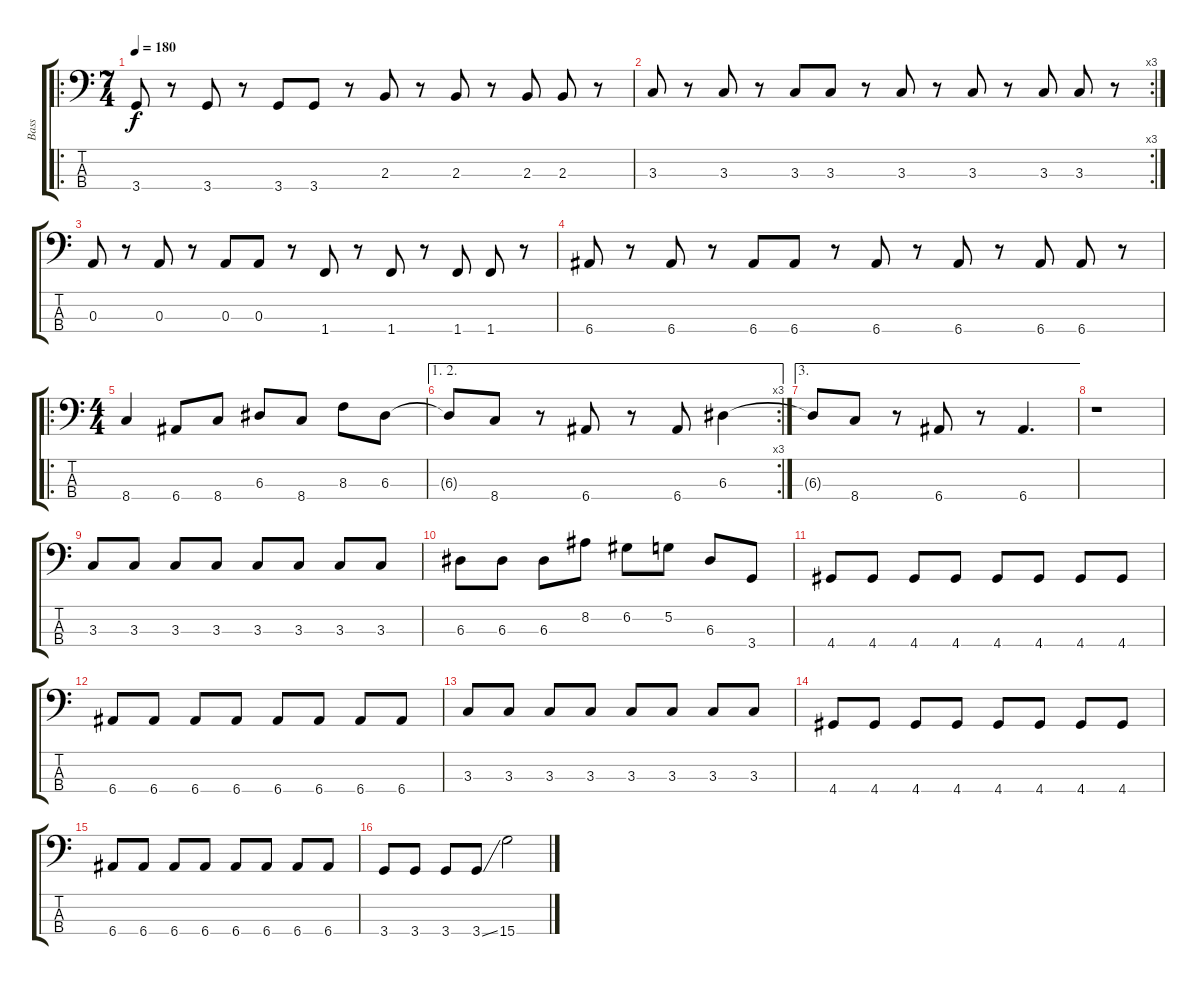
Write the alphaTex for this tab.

\track ("Bass" "Bass") {instrument electricbassfinger}
\staff {score tabs}
\tuning (G2 D2 A1 E1) {hide}
\ro
\ts (7 4)
\tempo 180
\clef f4
\ks c
3.4.8{dy f} r.8 3.4.8 r.8 3.4.8 3.4.8 r.8 2.3.8 r.8 2.3.8 r.8 2.3.8 2.3.8 r.8 |
\rc 3
3.3.8 r.8 3.3.8 r.8 3.3.8 3.3.8 r.8 3.3.8 r.8 3.3.8 r.8 3.3.8 3.3.8 r.8 |
0.3.8 r.8 0.3.8 r.8 0.3.8 0.3.8 r.8 1.4.8 r.8 1.4.8 r.8 1.4.8 1.4.8 r.8 |
6.4.8 r.8 6.4.8 r.8 6.4.8 6.4.8 r.8 6.4.8 r.8 6.4.8 r.8 6.4.8 6.4.8 r.8 |
\ro
\ts (4 4)
8.4.4 6.4.8 8.4.8 6.3.8 8.4.8 8.3.8 6.3.8 |
\ae (1 2)
\rc 3
6.3{t}.8 8.4.8 r.8 6.4.8 r.8 6.4.8 6.3.4 |
\ae 3
6.3{t}.8 8.4.8 r.8 6.4.8 r.8 6.4.4{d} |
r.1 |
3.3.8 3.3.8 3.3.8 3.3.8 3.3.8 3.3.8 3.3.8 3.3.8 |
6.3.8 6.3.8 6.3.8 8.2.8 6.2.8 5.2.8 6.3.8 3.4.8 |
4.4.8 4.4.8 4.4.8 4.4.8 4.4.8 4.4.8 4.4.8 4.4.8 |
6.4.8 6.4.8 6.4.8 6.4.8 6.4.8 6.4.8 6.4.8 6.4.8 |
3.3.8 3.3.8 3.3.8 3.3.8 3.3.8 3.3.8 3.3.8 3.3.8 |
4.4.8 4.4.8 4.4.8 4.4.8 4.4.8 4.4.8 4.4.8 4.4.8 |
6.4.8 6.4.8 6.4.8 6.4.8 6.4.8 6.4.8 6.4.8 6.4.8 |
3.4.8 3.4.8 3.4.8 3.4{ss}.8 15.4.2
